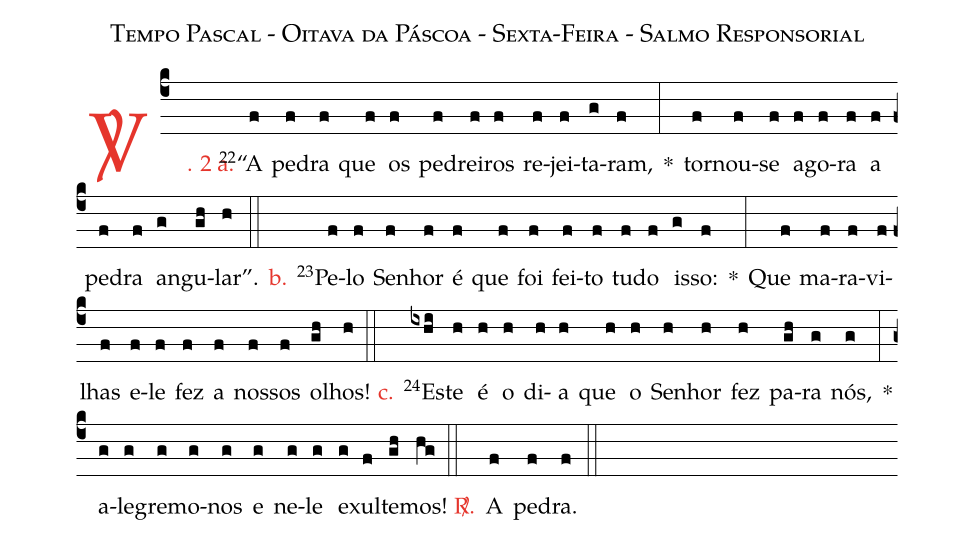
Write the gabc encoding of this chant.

name: Tempo Pascal - Oitava da Páscoa - Sexta-Feira - Salmo Responsorial;
%%
(c4)

<c><sp>V/</sp>. 2 a.</c>() <v>\VSup{22}</v>``A(f) pe(f)dra(f) que(f) os(f) pe(f)drei(f)ros(f) re(f)jei(f)ta(g)ram,(f) *(:)
tor(f)nou-(f)se(f) a(f)go(f)ra(f) a(f) pe(f)dra(f) an(g)gu(gh)lar''.(h)

(::)

<nlba><c>b.</c>() <v>\VSup{23}</v>Pe</nlba>(f)lo(f) Se(f)nhor(f) é(f) que(f) foi(f) fei(f)to(f) tu(f)do(f) is(g)so:(f) *(:)
Que(f) ma(f)ra(f)vi(f)lhas(f) e(f)le(f) fez(f) a(f) nos(f)sos(f) o(gh)lhos!(h)

(::)

<nlba><c>c.</c>() <v>\VSup{24}</v>Es</nlba>(ixhi)te(h) é(h) o(h) di(h)a(h) que(h) o(h) Se(h)nhor(h) fez(h) pa(gh)ra(g) nós,(g) *(:)
a(g)le(g)gre(g)mo-(g)nos(g) e(g) ne(g)le(g) e(g)xul(f)te(gh)mos!(hg)

(::)

<nlba><c><sp>R/</sp>.</c>() A</nlba>(f) pe(f)dra.(f)

(::)
